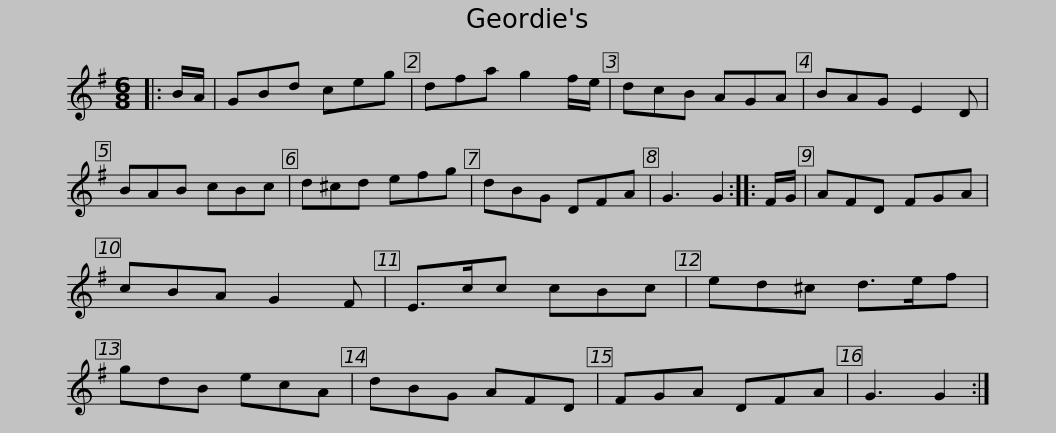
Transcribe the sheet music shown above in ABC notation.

X:1
L:1/8
M:6/8
I:linebreak $
K:G
V:1 treble
V:1
|: B/A/ | GBd ceg | dfa g2 f/e/ | dcB AGA | BAG E2 D | %5
 BAB cBc | d^cd efg |$ dBG DFA | G3 G2 :: F/G/ | %10
 AFD FGA | cBA G2 F | E>cc cBc | ed^c d>ef | gdB ecA |$ %15
 dBG AFD | FGA DFA | G3 G2 :| %18
